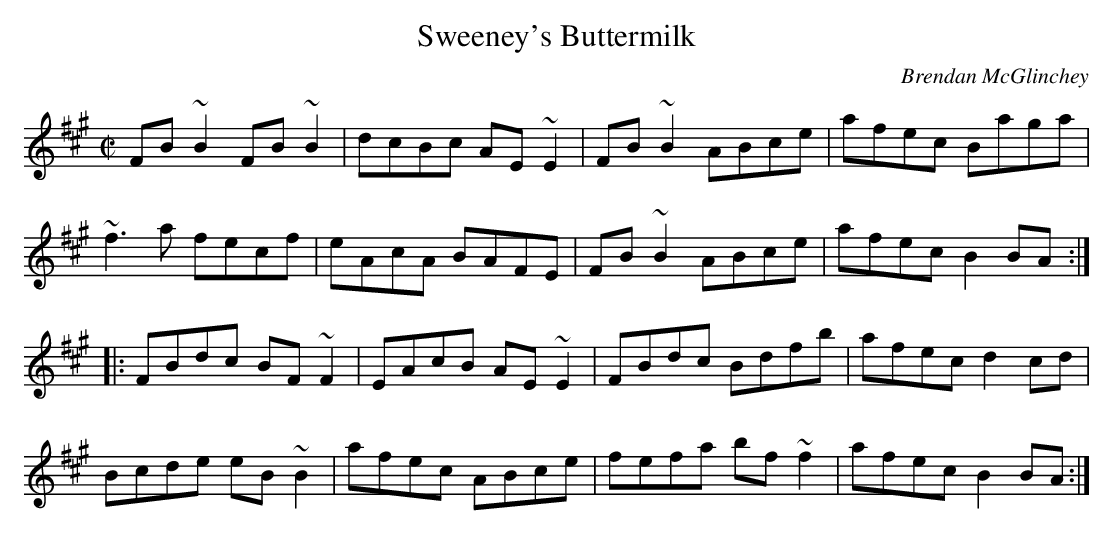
X:1
T:Sweeney's Buttermilk
M:C|
L:1/8
C:Brendan McGlinchey
K:BDor
FB~B2 FB~B2|dcBc AE~E2|FB~B2 ABce|afec Baga|!
~f3a fecf|eAcA BAFE|FB~B2 ABce|afec B2BA:|!
|:FBdc BF~F2|EAcB AE~E2|FBdc Bdfb|afec d2cd|!
Bcde eB~B2|afec ABce|fefa bf~f2|afec B2BA:|]!
